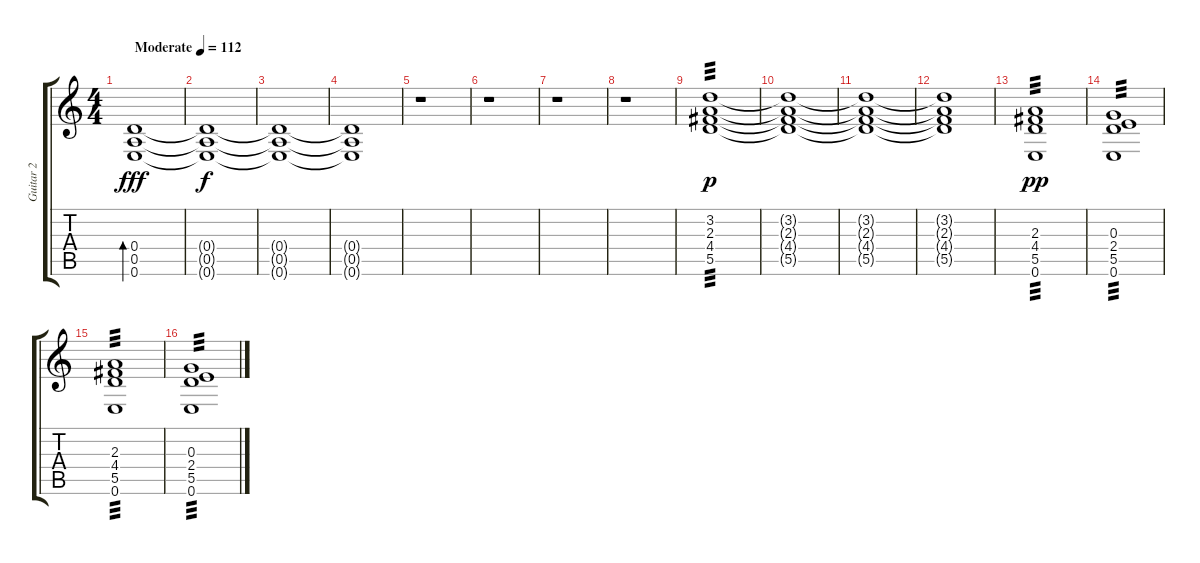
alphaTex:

\track ("Guitar 2" "Guitar 2") {instrument acousticguitarnylon}
\staff {score tabs}
\tuning (E4 B3 G3 D3 A2 E2) {hide}
\ts (4 4)
\tempo (112 "Moderate")
\clef g2
\ks c
(0.4 0.5 0.6).1{bd 240 dy fff instrument acousticguitarnylon} |
(0.4{t} 0.5{t} 0.6{t}).1{dy f} |
(0.4{t} 0.5{t} 0.6{t}).1 |
(0.4{t} 0.5{t} 0.6{t}).1 |
r.1 |
r.1 |
r.1 |
r.1 |
(3.2 2.3 4.4 5.5).1{tp 3 dy p} |
(3.2{t} 2.3{t} 4.4{t} 5.5{t}).1 |
(3.2{t} 2.3{t} 4.4{t} 5.5{t}).1 |
(3.2{t} 2.3{t} 4.4{t} 5.5{t}).1 |
(2.3 4.4 5.5 0.6).1{tp 3 dy pp} |
(0.3 2.4 5.5 0.6).1{tp 3} |
(2.3 4.4 5.5 0.6).1{tp 3} |
(0.3 2.4 5.5 0.6).1{tp 3}
